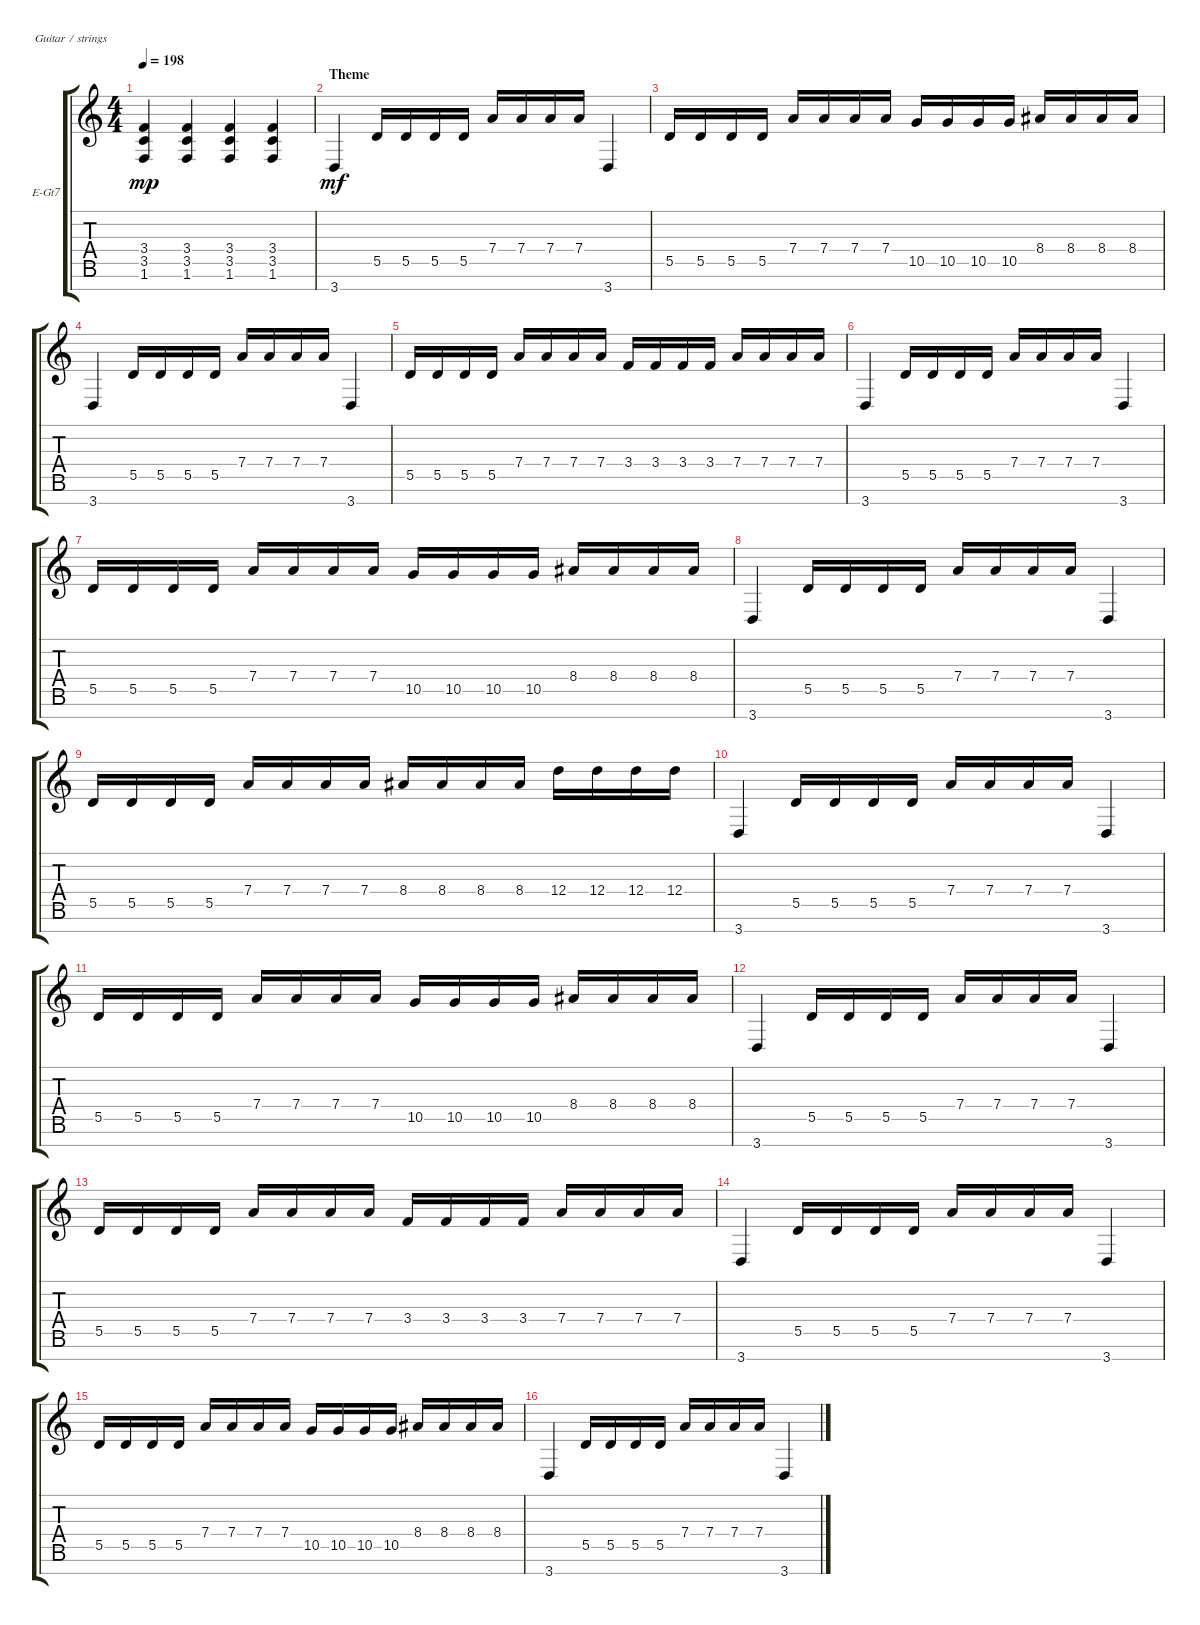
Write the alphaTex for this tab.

\bracketExtendMode groupsimilarinstruments
\firstSystemTrackNameOrientation horizontal
\otherSystemsTrackNameOrientation horizontal
\track ("Electric Guitar" "E-Gt7") {instrument distortionguitar}
\staff {score tabs}
\tuning (E4 B3 G3 D3 A2 E2 B1)
\ts (4 4)
\tempo 198
\clef g2
\ks c
(1.6 3.5 3.4).4{dy mp} (1.6 3.4 3.5).4 (1.6 3.5 3.4).4 (1.6 3.4 3.5).4 |
\section ("" "Theme")
3.7.4{dy mf} 5.5.16 5.5.16 5.5.16 5.5.16 7.4.16 7.4.16 7.4.16 7.4.16 3.7.4 |
5.5.16 5.5.16 5.5.16 5.5.16 7.4.16 7.4.16 7.4.16 7.4.16 10.5.16 10.5.16 10.5.16 10.5.16 8.4.16 8.4.16 8.4.16 8.4.16 |
3.7.4 5.5.16 5.5.16 5.5.16 5.5.16 7.4.16 7.4.16 7.4.16 7.4.16 3.7.4 |
5.5.16 5.5.16 5.5.16 5.5.16 7.4.16 7.4.16 7.4.16 7.4.16 3.4.16 3.4.16 3.4.16 3.4.16 7.4.16 7.4.16 7.4.16 7.4.16 |
3.7.4 5.5.16 5.5.16 5.5.16 5.5.16 7.4.16 7.4.16 7.4.16 7.4.16 3.7.4 |
5.5.16 5.5.16 5.5.16 5.5.16 7.4.16 7.4.16 7.4.16 7.4.16 10.5.16 10.5.16 10.5.16 10.5.16 8.4.16 8.4.16 8.4.16 8.4.16 |
3.7.4 5.5.16 5.5.16 5.5.16 5.5.16 7.4.16 7.4.16 7.4.16 7.4.16 3.7.4 |
5.5.16 5.5.16 5.5.16 5.5.16 7.4.16 7.4.16 7.4.16 7.4.16 8.4.16 8.4.16 8.4.16 8.4.16 12.4.16 12.4.16 12.4.16 12.4.16 |
3.7.4 5.5.16 5.5.16 5.5.16 5.5.16 7.4.16 7.4.16 7.4.16 7.4.16 3.7.4 |
5.5.16 5.5.16 5.5.16 5.5.16 7.4.16 7.4.16 7.4.16 7.4.16 10.5.16 10.5.16 10.5.16 10.5.16 8.4.16 8.4.16 8.4.16 8.4.16 |
3.7.4 5.5.16 5.5.16 5.5.16 5.5.16 7.4.16 7.4.16 7.4.16 7.4.16 3.7.4 |
5.5.16 5.5.16 5.5.16 5.5.16 7.4.16 7.4.16 7.4.16 7.4.16 3.4.16 3.4.16 3.4.16 3.4.16 7.4.16 7.4.16 7.4.16 7.4.16 |
3.7.4 5.5.16 5.5.16 5.5.16 5.5.16 7.4.16 7.4.16 7.4.16 7.4.16 3.7.4 |
5.5.16 5.5.16 5.5.16 5.5.16 7.4.16 7.4.16 7.4.16 7.4.16 10.5.16 10.5.16 10.5.16 10.5.16 8.4.16 8.4.16 8.4.16 8.4.16 |
3.7.4 5.5.16 5.5.16 5.5.16 5.5.16 7.4.16 7.4.16 7.4.16 7.4.16 3.7.4
